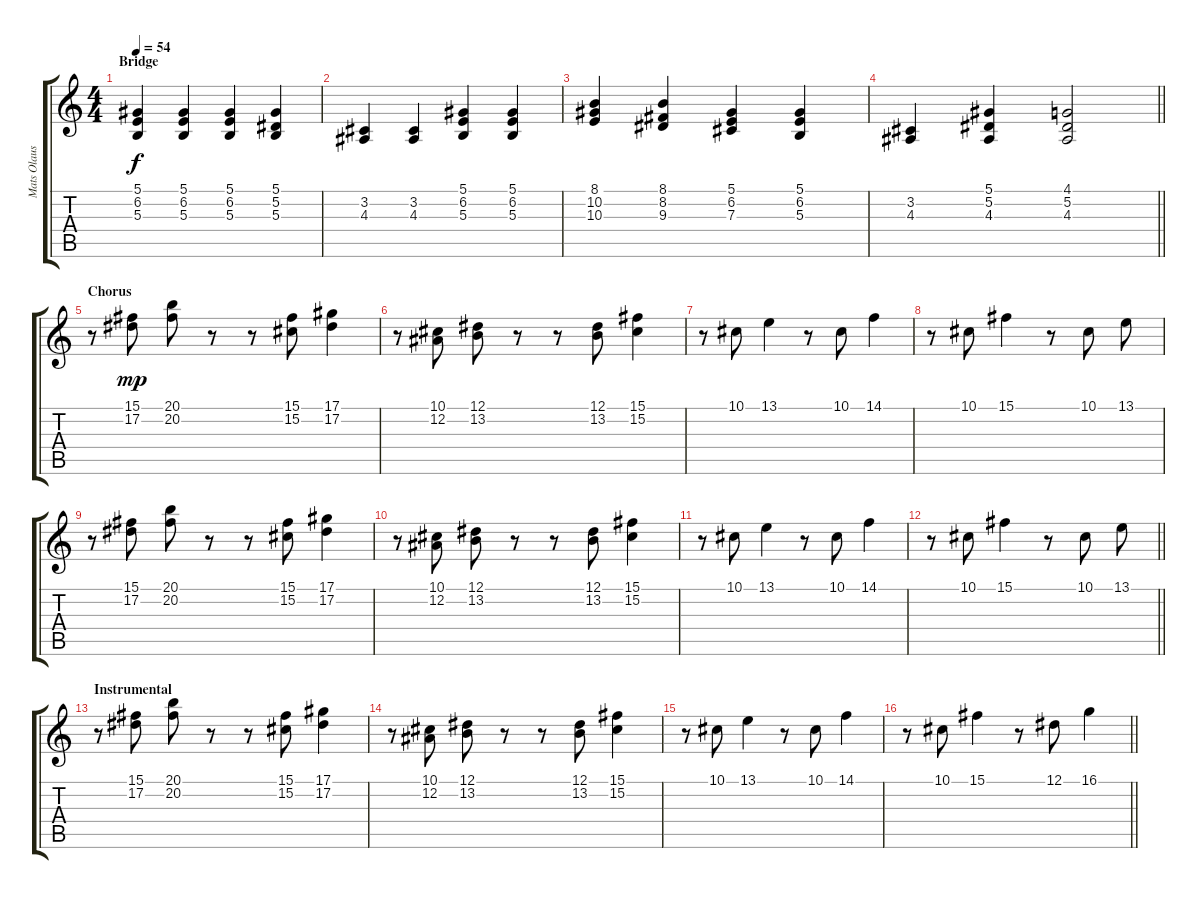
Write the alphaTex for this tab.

\track ("Mats Olausson" "Mats Olaus") {instrument pad1newage}
\staff {score tabs}
\tuning (Eb4 Bb3 Gb3 Db3 Ab2 Eb2) {hide}
\ts (4 4)
\section ("" "Bridge")
\tempo 54
\clef g2
\ks c
(5.1 6.2 5.3).4{dy f} (5.1 6.2 5.3).4 (5.1 6.2 5.3).4 (5.1 5.2 5.3).4 |
(3.2 4.3).4 (3.2 4.3).4 (5.1 6.2 5.3).4 (5.1 6.2 5.3).4 |
(8.1 10.2 10.3).4 (8.1 8.2 9.3).4 (5.1 6.2 7.3).4 (5.1 6.2 5.3).4 |
\barLineRight lightlight
(3.2 4.3).4 (5.1 5.2 4.3).4 (4.1 5.2 4.3).2 |
\section ("" "Chorus")
r.8 (15.1 17.2).8{dy mp} (20.1 20.2).8 r.8 r.8 (15.1 15.2).8 (17.1 17.2).4 |
r.8 (10.1 12.2).8 (12.1 13.2).8 r.8 r.8 (12.1 13.2).8 (15.1 15.2).4 |
r.8 10.1.8 13.1.4 r.8 10.1.8 14.1.4 |
r.8 10.1.8 15.1.4 r.8 10.1.8 13.1.8 |
r.8 (15.1 17.2).8 (20.1 20.2).8 r.8 r.8 (15.1 15.2).8 (17.1 17.2).4 |
r.8 (10.1 12.2).8 (12.1 13.2).8 r.8 r.8 (12.1 13.2).8 (15.1 15.2).4 |
r.8 10.1.8 13.1.4 r.8 10.1.8 14.1.4 |
\barLineRight lightlight
r.8 10.1.8 15.1.4 r.8 10.1.8 13.1.8 |
\section ("" "Instrumental")
r.8 (15.1 17.2).8 (20.1 20.2).8 r.8 r.8 (15.1 15.2).8 (17.1 17.2).4 |
r.8 (10.1 12.2).8 (12.1 13.2).8 r.8 r.8 (12.1 13.2).8 (15.1 15.2).4 |
r.8 10.1.8 13.1.4 r.8 10.1.8 14.1.4 |
\barLineRight lightlight
r.8 10.1.8 15.1.4 r.8 12.1.8 16.1.4
